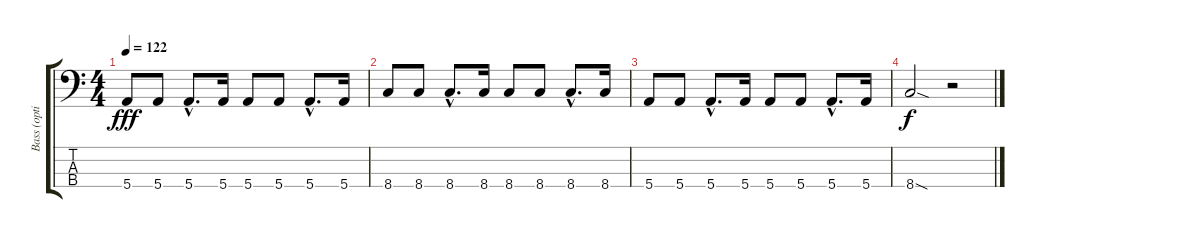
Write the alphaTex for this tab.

\track ("Bass (optional)" "Bass (opti") {instrument fretlessbass}
\staff {score tabs}
\tuning (G2 D2 A1 E1) {hide}
\ts (4 4)
\tempo 122
\clef f4
\ks c
5.4.8{dy fff} 5.4.8 5.4{hac}.8{d} 5.4.16 5.4.8 5.4.8 5.4{hac}.8{d} 5.4.16 |
8.4.8 8.4.8 8.4{hac}.8{d} 8.4.16 8.4.8 8.4.8 8.4{hac}.8{d} 8.4.16 |
5.4.8 5.4.8 5.4{hac}.8{d} 5.4.16 5.4.8 5.4.8 5.4{hac}.8{d} 5.4.16 |
8.4{sod}.2{dy f} r.2
